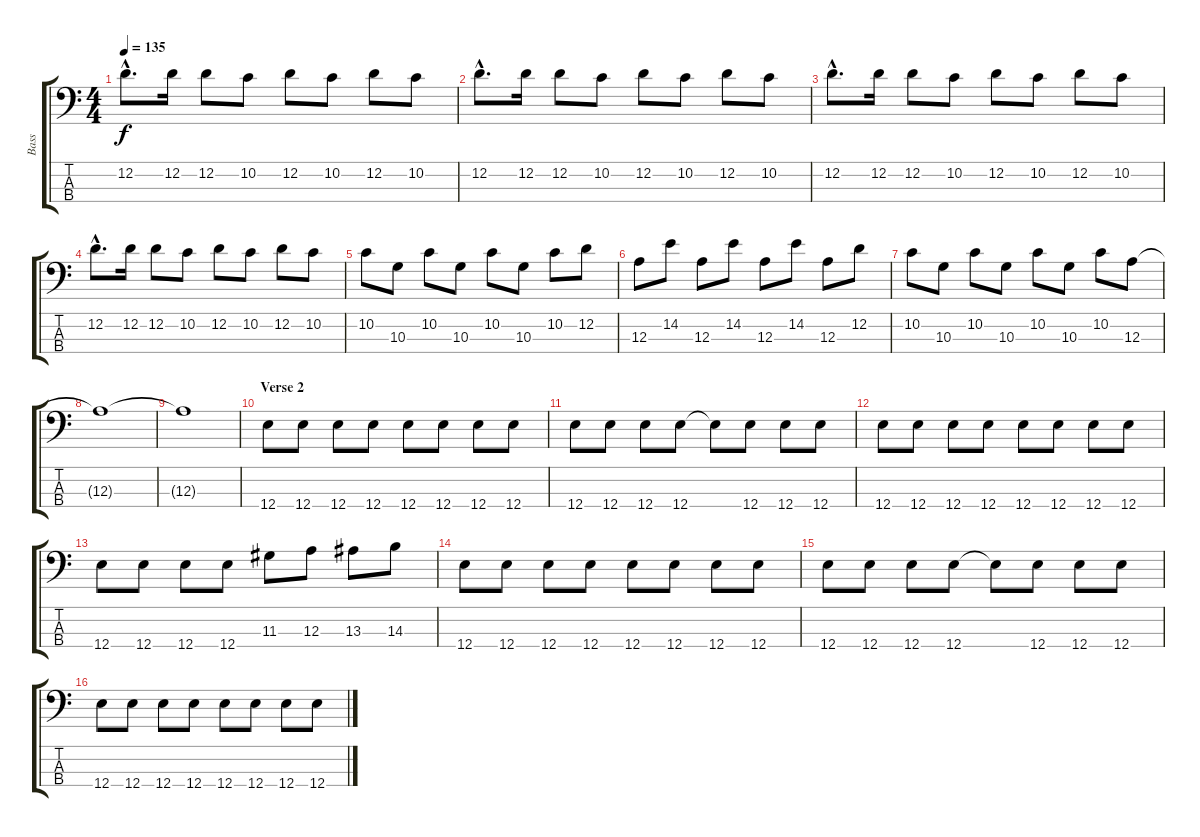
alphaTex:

\track ("Bass" "Bass") {instrument electricbassfinger}
\staff {score tabs}
\tuning (G2 D2 A1 E1) {hide}
\ts (4 4)
\tempo 135
\clef f4
\ks c
12.2{hac}.8{d dy f} 12.2.16 12.2.8 10.2.8 12.2.8 10.2.8 12.2.8 10.2.8 |
12.2{hac}.8{d} 12.2.16 12.2.8 10.2.8 12.2.8 10.2.8 12.2.8 10.2.8 |
12.2{hac}.8{d} 12.2.16 12.2.8 10.2.8 12.2.8 10.2.8 12.2.8 10.2.8 |
12.2{hac}.8{d} 12.2.16 12.2.8 10.2.8 12.2.8 10.2.8 12.2.8 10.2.8 |
10.2.8 10.3.8 10.2.8 10.3.8 10.2.8 10.3.8 10.2.8 12.2.8 |
12.3.8 14.2.8 12.3.8 14.2.8 12.3.8 14.2.8 12.3.8 12.2.8 |
10.2.8 10.3.8 10.2.8 10.3.8 10.2.8 10.3.8 10.2.8 12.3.8 |
12.3{t}.1 |
12.3{t}.1 |
\section ("" "Verse 2")
12.4.8 12.4.8 12.4.8 12.4.8 12.4.8 12.4.8 12.4.8 12.4.8 |
12.4.8 12.4.8 12.4.8 12.4.8 12.4{t}.8 12.4.8 12.4.8 12.4.8 |
12.4.8 12.4.8 12.4.8 12.4.8 12.4.8 12.4.8 12.4.8 12.4.8 |
12.4.8 12.4.8 12.4.8 12.4.8 11.3.8 12.3.8 13.3.8 14.3.8 |
12.4.8 12.4.8 12.4.8 12.4.8 12.4.8 12.4.8 12.4.8 12.4.8 |
12.4.8 12.4.8 12.4.8 12.4.8 12.4{t}.8 12.4.8 12.4.8 12.4.8 |
12.4.8 12.4.8 12.4.8 12.4.8 12.4.8 12.4.8 12.4.8 12.4.8
